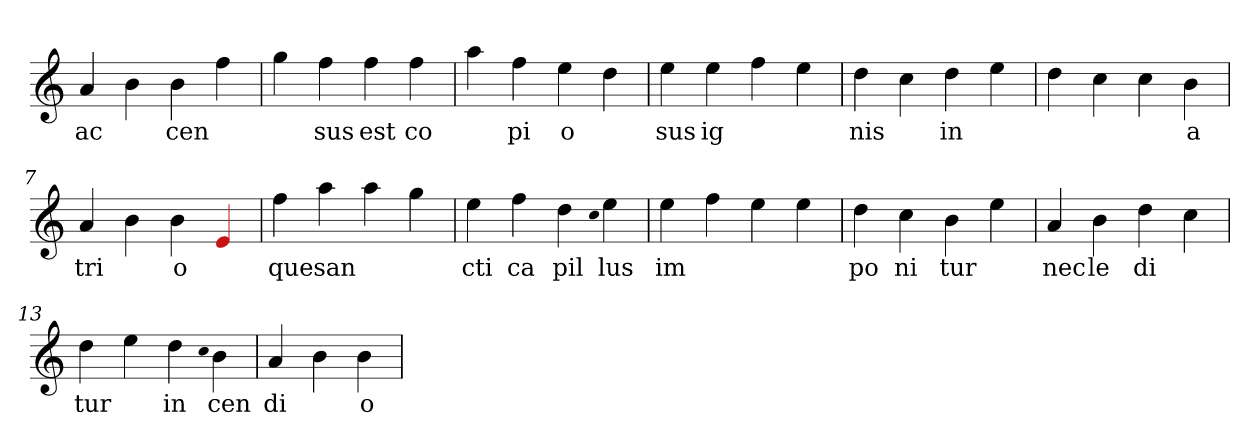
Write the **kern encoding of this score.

**kern	**text
*part1	*part1
*staff1	*staff1
*clefG2	*
=1	=1
4a	ac
4b	.
4b	cen
4ff	.
=2	=2
4gg	.
4ff	sus
4ff	est
4ff	co
=3	=3
4aa	.
4ff	pi
4ee	o
4dd	.
=4	=4
4ee	sus
4ee	ig
4ff	.
4ee	.
=5	=5
4dd	nis
4cc	.
4dd	in
4ee	.
=6	=6
4dd	.
4cc	.
4cc	.
4b	a
=7	=7
4a	tri
4b	.
4b	o
4Re	.
=8	=8
4ff	que
4aa	san
4aa	.
4gg	.
=9	=9
4ee	cti
4ff	ca
4dd	pil
qqcc	.
4ee	lus
=10	=10
4ee	im
4ff	.
4ee	.
4ee	.
=11	=11
4dd	po
4cc	ni
4b	tur
4ee	.
=12	=12
4a	nec
4b	le
4dd	di
4cc	.
=13	=13
4dd	tur
4ee	.
4dd	in
qqcc	.
4b	cen
=14	=14
4a	di
4b	.
4b	o
=	=
*-	*-
